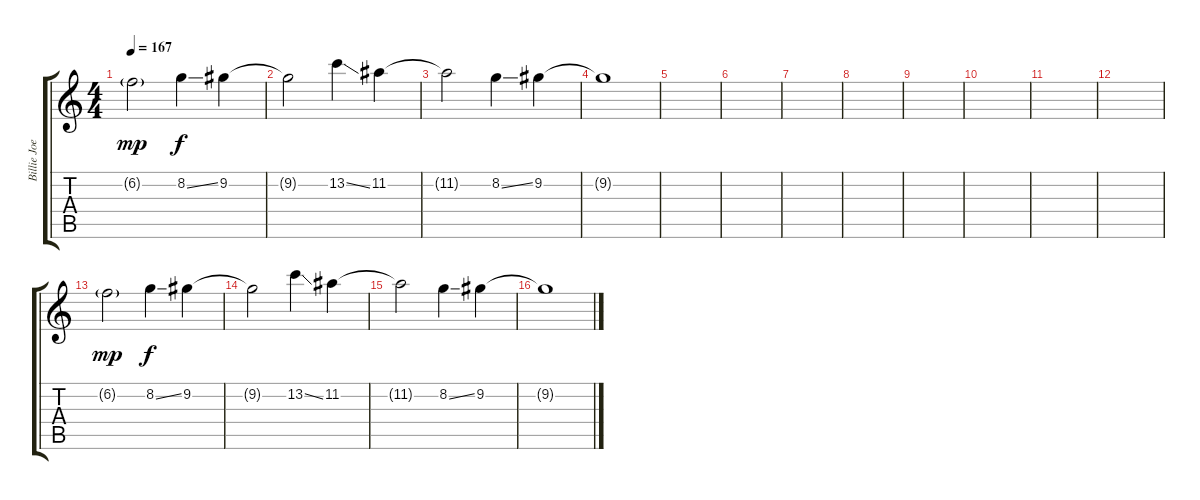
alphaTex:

\track ("Billie Joe Armstrong (Solo)" "Billie Joe") {instrument distortionguitar}
\staff {score tabs}
\tuning (E4 B3 G3 D3 A2 E2) {hide}
\ts (4 4)
\tempo 167
\clef g2
\ks c
6.2{g}.2{dy mp} 8.2{ss}.4{dy f} 9.2.4 |
9.2{t}.2 13.2{ss}.4 11.2.4 |
11.2{t}.2 8.2{ss}.4 9.2.4 |
9.2{t}.1 |
|
|
|
|
|
|
|
|
6.2{g}.2{dy mp} 8.2{ss}.4{dy f} 9.2.4 |
9.2{t}.2 13.2{ss}.4 11.2.4 |
11.2{t}.2 8.2{ss}.4 9.2.4 |
9.2{t}.1
